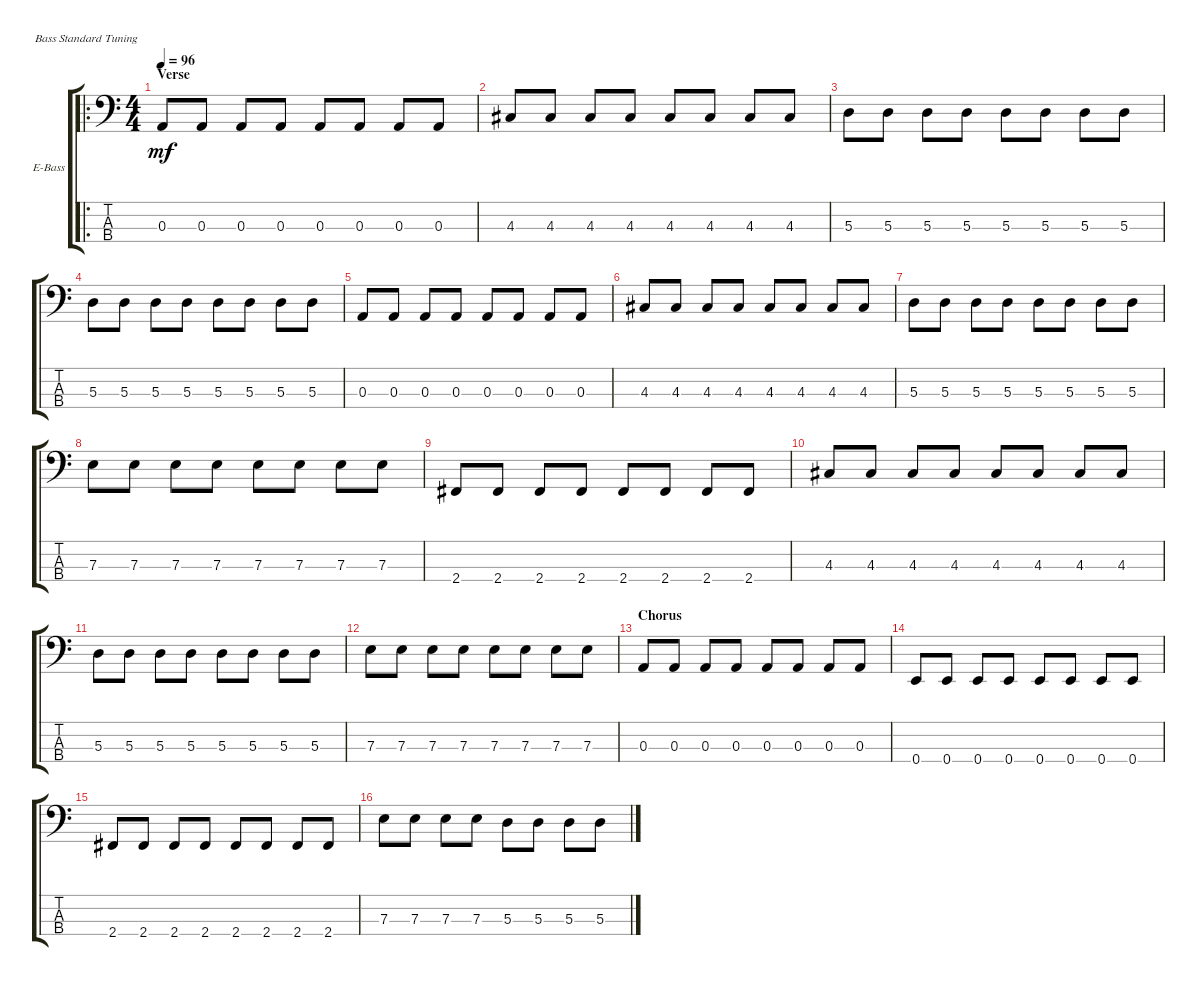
\bracketExtendMode groupsimilarinstruments
\firstSystemTrackNameOrientation horizontal
\otherSystemsTrackNameOrientation horizontal
\track ("Bass Guitar" "E-Bass") {instrument electricbassfinger}
\staff {score tabs}
\tuning (G2 D2 A1 E1)
\ro
\ts (4 4)
\section ("" "Verse")
\tempo 96
\clef f4
\scale
0.263804
\ks c
0.3.8{lyrics (0 "") lyrics (1 "") lyrics (2 "") lyrics (3 "") lyrics (4 "") dy mf} 0.3.8{lyrics (0 "") lyrics (1 "") lyrics (2 "") lyrics (3 "") lyrics (4 "")} 0.3.8{lyrics (0 "") lyrics (1 "") lyrics (2 "") lyrics (3 "") lyrics (4 "")} 0.3.8{lyrics (0 "") lyrics (1 "") lyrics (2 "") lyrics (3 "") lyrics (4 "")} 0.3.8{lyrics (0 "") lyrics (1 "") lyrics (2 "") lyrics (3 "") lyrics (4 "")} 0.3.8{lyrics (0 "") lyrics (1 "") lyrics (2 "") lyrics (3 "") lyrics (4 "")} 0.3.8{lyrics (0 "") lyrics (1 "") lyrics (2 "") lyrics (3 "") lyrics (4 "")} 0.3.8{lyrics (0 "") lyrics (1 "") lyrics (2 "") lyrics (3 "") lyrics (4 "")} |
\scale
0.245399 4.3.8{lyrics (0 "") lyrics (1 "") lyrics (2 "") lyrics (3 "") lyrics (4 "")} 4.3.8{lyrics (0 "") lyrics (1 "") lyrics (2 "") lyrics (3 "") lyrics (4 "")} 4.3.8{lyrics (0 "") lyrics (1 "") lyrics (2 "") lyrics (3 "") lyrics (4 "")} 4.3.8{lyrics (0 "") lyrics (1 "") lyrics (2 "") lyrics (3 "") lyrics (4 "")} 4.3.8{lyrics (0 "") lyrics (1 "") lyrics (2 "") lyrics (3 "") lyrics (4 "")} 4.3.8{lyrics (0 "") lyrics (1 "") lyrics (2 "") lyrics (3 "") lyrics (4 "")} 4.3.8{lyrics (0 "") lyrics (1 "") lyrics (2 "") lyrics (3 "") lyrics (4 "")} 4.3.8{lyrics (0 "") lyrics (1 "") lyrics (2 "") lyrics (3 "") lyrics (4 "")} |
\scale
0.245399 5.3.8{lyrics (0 "") lyrics (1 "") lyrics (2 "") lyrics (3 "") lyrics (4 "")} 5.3.8{lyrics (0 "") lyrics (1 "") lyrics (2 "") lyrics (3 "") lyrics (4 "")} 5.3.8{lyrics (0 "") lyrics (1 "") lyrics (2 "") lyrics (3 "") lyrics (4 "")} 5.3.8{lyrics (0 "") lyrics (1 "") lyrics (2 "") lyrics (3 "") lyrics (4 "")} 5.3.8{lyrics (0 "") lyrics (1 "") lyrics (2 "") lyrics (3 "") lyrics (4 "")} 5.3.8{lyrics (0 "") lyrics (1 "") lyrics (2 "") lyrics (3 "") lyrics (4 "")} 5.3.8{lyrics (0 "") lyrics (1 "") lyrics (2 "") lyrics (3 "") lyrics (4 "")} 5.3.8{lyrics (0 "") lyrics (1 "") lyrics (2 "") lyrics (3 "") lyrics (4 "")} |
\scale
0.245399 5.3.8{lyrics (0 "") lyrics (1 "") lyrics (2 "") lyrics (3 "") lyrics (4 "")} 5.3.8{lyrics (0 "") lyrics (1 "") lyrics (2 "") lyrics (3 "") lyrics (4 "")} 5.3.8{lyrics (0 "") lyrics (1 "") lyrics (2 "") lyrics (3 "") lyrics (4 "")} 5.3.8{lyrics (0 "") lyrics (1 "") lyrics (2 "") lyrics (3 "") lyrics (4 "")} 5.3.8{lyrics (0 "") lyrics (1 "") lyrics (2 "") lyrics (3 "") lyrics (4 "")} 5.3.8{lyrics (0 "") lyrics (1 "") lyrics (2 "") lyrics (3 "") lyrics (4 "")} 5.3.8{lyrics (0 "") lyrics (1 "") lyrics (2 "") lyrics (3 "") lyrics (4 "")} 5.3.8{lyrics (0 "") lyrics (1 "") lyrics (2 "") lyrics (3 "") lyrics (4 "")} |
\scale
0.25 0.3.8{lyrics (0 "") lyrics (1 "") lyrics (2 "") lyrics (3 "") lyrics (4 "")} 0.3.8{lyrics (0 "") lyrics (1 "") lyrics (2 "") lyrics (3 "") lyrics (4 "")} 0.3.8{lyrics (0 "") lyrics (1 "") lyrics (2 "") lyrics (3 "") lyrics (4 "")} 0.3.8{lyrics (0 "") lyrics (1 "") lyrics (2 "") lyrics (3 "") lyrics (4 "")} 0.3.8{lyrics (0 "") lyrics (1 "") lyrics (2 "") lyrics (3 "") lyrics (4 "")} 0.3.8{lyrics (0 "") lyrics (1 "") lyrics (2 "") lyrics (3 "") lyrics (4 "")} 0.3.8{lyrics (0 "") lyrics (1 "") lyrics (2 "") lyrics (3 "") lyrics (4 "")} 0.3.8{lyrics (0 "") lyrics (1 "") lyrics (2 "") lyrics (3 "") lyrics (4 "")} |
\scale
0.25 4.3.8{lyrics (0 "") lyrics (1 "") lyrics (2 "") lyrics (3 "") lyrics (4 "")} 4.3.8{lyrics (0 "") lyrics (1 "") lyrics (2 "") lyrics (3 "") lyrics (4 "")} 4.3.8{lyrics (0 "") lyrics (1 "") lyrics (2 "") lyrics (3 "") lyrics (4 "")} 4.3.8{lyrics (0 "") lyrics (1 "") lyrics (2 "") lyrics (3 "") lyrics (4 "")} 4.3.8{lyrics (0 "") lyrics (1 "") lyrics (2 "") lyrics (3 "") lyrics (4 "")} 4.3.8{lyrics (0 "") lyrics (1 "") lyrics (2 "") lyrics (3 "") lyrics (4 "")} 4.3.8{lyrics (0 "") lyrics (1 "") lyrics (2 "") lyrics (3 "") lyrics (4 "")} 4.3.8{lyrics (0 "") lyrics (1 "") lyrics (2 "") lyrics (3 "") lyrics (4 "")} |
\scale
0.25 5.3.8{lyrics (0 "") lyrics (1 "") lyrics (2 "") lyrics (3 "") lyrics (4 "")} 5.3.8{lyrics (0 "") lyrics (1 "") lyrics (2 "") lyrics (3 "") lyrics (4 "")} 5.3.8{lyrics (0 "") lyrics (1 "") lyrics (2 "") lyrics (3 "") lyrics (4 "")} 5.3.8{lyrics (0 "") lyrics (1 "") lyrics (2 "") lyrics (3 "") lyrics (4 "")} 5.3.8{lyrics (0 "") lyrics (1 "") lyrics (2 "") lyrics (3 "") lyrics (4 "")} 5.3.8{lyrics (0 "") lyrics (1 "") lyrics (2 "") lyrics (3 "") lyrics (4 "")} 5.3.8{lyrics (0 "") lyrics (1 "") lyrics (2 "") lyrics (3 "") lyrics (4 "")} 5.3.8{lyrics (0 "") lyrics (1 "") lyrics (2 "") lyrics (3 "") lyrics (4 "")} |
\scale
0.25 7.3.8{lyrics (0 "") lyrics (1 "") lyrics (2 "") lyrics (3 "") lyrics (4 "")} 7.3.8{lyrics (0 "") lyrics (1 "") lyrics (2 "") lyrics (3 "") lyrics (4 "")} 7.3.8{lyrics (0 "") lyrics (1 "") lyrics (2 "") lyrics (3 "") lyrics (4 "")} 7.3.8{lyrics (0 "") lyrics (1 "") lyrics (2 "") lyrics (3 "") lyrics (4 "")} 7.3.8{lyrics (0 "") lyrics (1 "") lyrics (2 "") lyrics (3 "") lyrics (4 "")} 7.3.8{lyrics (0 "") lyrics (1 "") lyrics (2 "") lyrics (3 "") lyrics (4 "")} 7.3.8{lyrics (0 "") lyrics (1 "") lyrics (2 "") lyrics (3 "") lyrics (4 "")} 7.3.8{lyrics (0 "") lyrics (1 "") lyrics (2 "") lyrics (3 "") lyrics (4 "")} |
\scale
0.25 2.4.8{lyrics (0 "") lyrics (1 "") lyrics (2 "") lyrics (3 "") lyrics (4 "")} 2.4.8{lyrics (0 "") lyrics (1 "") lyrics (2 "") lyrics (3 "") lyrics (4 "")} 2.4.8{lyrics (0 "") lyrics (1 "") lyrics (2 "") lyrics (3 "") lyrics (4 "")} 2.4.8{lyrics (0 "") lyrics (1 "") lyrics (2 "") lyrics (3 "") lyrics (4 "")} 2.4.8{lyrics (0 "") lyrics (1 "") lyrics (2 "") lyrics (3 "") lyrics (4 "")} 2.4.8{lyrics (0 "") lyrics (1 "") lyrics (2 "") lyrics (3 "") lyrics (4 "")} 2.4.8{lyrics (0 "") lyrics (1 "") lyrics (2 "") lyrics (3 "") lyrics (4 "")} 2.4.8{lyrics (0 "") lyrics (1 "") lyrics (2 "") lyrics (3 "") lyrics (4 "")} |
\scale
0.25 4.3.8{lyrics (0 "") lyrics (1 "") lyrics (2 "") lyrics (3 "") lyrics (4 "")} 4.3.8{lyrics (0 "") lyrics (1 "") lyrics (2 "") lyrics (3 "") lyrics (4 "")} 4.3.8{lyrics (0 "") lyrics (1 "") lyrics (2 "") lyrics (3 "") lyrics (4 "")} 4.3.8{lyrics (0 "") lyrics (1 "") lyrics (2 "") lyrics (3 "") lyrics (4 "")} 4.3.8{lyrics (0 "") lyrics (1 "") lyrics (2 "") lyrics (3 "") lyrics (4 "")} 4.3.8{lyrics (0 "") lyrics (1 "") lyrics (2 "") lyrics (3 "") lyrics (4 "")} 4.3.8{lyrics (0 "") lyrics (1 "") lyrics (2 "") lyrics (3 "") lyrics (4 "")} 4.3.8{lyrics (0 "") lyrics (1 "") lyrics (2 "") lyrics (3 "") lyrics (4 "")} |
\scale
0.25 5.3.8{lyrics (0 "") lyrics (1 "") lyrics (2 "") lyrics (3 "") lyrics (4 "")} 5.3.8{lyrics (0 "") lyrics (1 "") lyrics (2 "") lyrics (3 "") lyrics (4 "")} 5.3.8{lyrics (0 "") lyrics (1 "") lyrics (2 "") lyrics (3 "") lyrics (4 "")} 5.3.8{lyrics (0 "") lyrics (1 "") lyrics (2 "") lyrics (3 "") lyrics (4 "")} 5.3.8{lyrics (0 "") lyrics (1 "") lyrics (2 "") lyrics (3 "") lyrics (4 "")} 5.3.8{lyrics (0 "") lyrics (1 "") lyrics (2 "") lyrics (3 "") lyrics (4 "")} 5.3.8{lyrics (0 "") lyrics (1 "") lyrics (2 "") lyrics (3 "") lyrics (4 "")} 5.3.8{lyrics (0 "") lyrics (1 "") lyrics (2 "") lyrics (3 "") lyrics (4 "")} |
\scale
0.25 7.3.8{lyrics (0 "") lyrics (1 "") lyrics (2 "") lyrics (3 "") lyrics (4 "")} 7.3.8{lyrics (0 "") lyrics (1 "") lyrics (2 "") lyrics (3 "") lyrics (4 "")} 7.3.8{lyrics (0 "") lyrics (1 "") lyrics (2 "") lyrics (3 "") lyrics (4 "")} 7.3.8{lyrics (0 "") lyrics (1 "") lyrics (2 "") lyrics (3 "") lyrics (4 "")} 7.3.8{lyrics (0 "") lyrics (1 "") lyrics (2 "") lyrics (3 "") lyrics (4 "")} 7.3.8{lyrics (0 "") lyrics (1 "") lyrics (2 "") lyrics (3 "") lyrics (4 "")} 7.3.8{lyrics (0 "") lyrics (1 "") lyrics (2 "") lyrics (3 "") lyrics (4 "")} 7.3.8{lyrics (0 "") lyrics (1 "") lyrics (2 "") lyrics (3 "") lyrics (4 "")} |
\section ("" "Chorus")
\scale
0.25 0.3.8{lyrics (0 "") lyrics (1 "") lyrics (2 "") lyrics (3 "") lyrics (4 "")} 0.3.8{lyrics (0 "") lyrics (1 "") lyrics (2 "") lyrics (3 "") lyrics (4 "")} 0.3.8{lyrics (0 "") lyrics (1 "") lyrics (2 "") lyrics (3 "") lyrics (4 "")} 0.3.8{lyrics (0 "") lyrics (1 "") lyrics (2 "") lyrics (3 "") lyrics (4 "")} 0.3.8{lyrics (0 "") lyrics (1 "") lyrics (2 "") lyrics (3 "") lyrics (4 "")} 0.3.8{lyrics (0 "") lyrics (1 "") lyrics (2 "") lyrics (3 "") lyrics (4 "")} 0.3.8{lyrics (0 "") lyrics (1 "") lyrics (2 "") lyrics (3 "") lyrics (4 "")} 0.3.8{lyrics (0 "") lyrics (1 "") lyrics (2 "") lyrics (3 "") lyrics (4 "")} |
\scale
0.25 0.4.8{lyrics (0 "") lyrics (1 "") lyrics (2 "") lyrics (3 "") lyrics (4 "")} 0.4.8{lyrics (0 "") lyrics (1 "") lyrics (2 "") lyrics (3 "") lyrics (4 "")} 0.4.8{lyrics (0 "") lyrics (1 "") lyrics (2 "") lyrics (3 "") lyrics (4 "")} 0.4.8{lyrics (0 "") lyrics (1 "") lyrics (2 "") lyrics (3 "") lyrics (4 "")} 0.4.8{lyrics (0 "") lyrics (1 "") lyrics (2 "") lyrics (3 "") lyrics (4 "")} 0.4.8{lyrics (0 "") lyrics (1 "") lyrics (2 "") lyrics (3 "") lyrics (4 "")} 0.4.8{lyrics (0 "") lyrics (1 "") lyrics (2 "") lyrics (3 "") lyrics (4 "")} 0.4.8{lyrics (0 "") lyrics (1 "") lyrics (2 "") lyrics (3 "") lyrics (4 "")} |
\scale
0.25 2.4.8{lyrics (0 "") lyrics (1 "") lyrics (2 "") lyrics (3 "") lyrics (4 "")} 2.4.8{lyrics (0 "") lyrics (1 "") lyrics (2 "") lyrics (3 "") lyrics (4 "")} 2.4.8{lyrics (0 "") lyrics (1 "") lyrics (2 "") lyrics (3 "") lyrics (4 "")} 2.4.8{lyrics (0 "") lyrics (1 "") lyrics (2 "") lyrics (3 "") lyrics (4 "")} 2.4.8{lyrics (0 "") lyrics (1 "") lyrics (2 "") lyrics (3 "") lyrics (4 "")} 2.4.8{lyrics (0 "") lyrics (1 "") lyrics (2 "") lyrics (3 "") lyrics (4 "")} 2.4.8{lyrics (0 "") lyrics (1 "") lyrics (2 "") lyrics (3 "") lyrics (4 "")} 2.4.8{lyrics (0 "") lyrics (1 "") lyrics (2 "") lyrics (3 "") lyrics (4 "")} |
\scale
0.25 7.3.8{lyrics (0 "") lyrics (1 "") lyrics (2 "") lyrics (3 "") lyrics (4 "")} 7.3.8{lyrics (0 "") lyrics (1 "") lyrics (2 "") lyrics (3 "") lyrics (4 "")} 7.3.8{lyrics (0 "") lyrics (1 "") lyrics (2 "") lyrics (3 "") lyrics (4 "")} 7.3.8{lyrics (0 "") lyrics (1 "") lyrics (2 "") lyrics (3 "") lyrics (4 "")} 5.3.8{lyrics (0 "") lyrics (1 "") lyrics (2 "") lyrics (3 "") lyrics (4 "")} 5.3.8{lyrics (0 "") lyrics (1 "") lyrics (2 "") lyrics (3 "") lyrics (4 "")} 5.3.8{lyrics (0 "") lyrics (1 "") lyrics (2 "") lyrics (3 "") lyrics (4 "")} 5.3.8{lyrics (0 "") lyrics (1 "") lyrics (2 "") lyrics (3 "") lyrics (4 "")}
